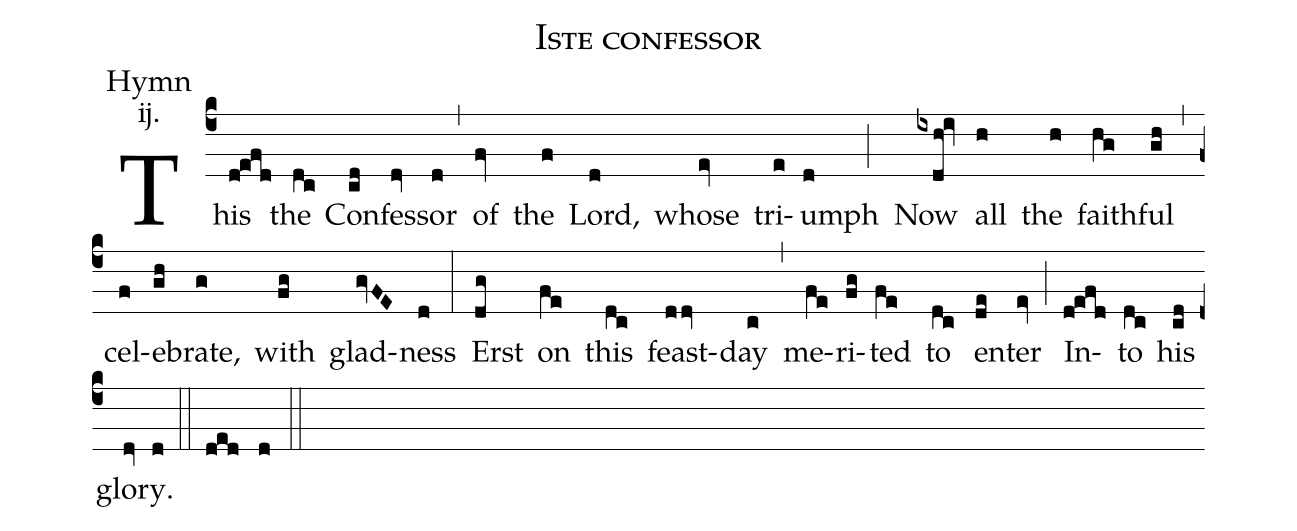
name: Iste confessor;
annotation: Hymn;
annotation: ij.;
mode: 2;
office-part: hymnus;
%%
(c4) This(d!efd) the(dc) Con(cd)fes(dv)sor(d) (,) of(fv) the(f) Lord,(d) whose(ev) tri(e)umph(d) (;)
Now(ixdh!iv) all(h) the(h) faith(hg)ful(gh) (,) cel(f)e(gh)brate,(g) with(fg) glad(gvFE)ness(d) (:)
Erst(dg) on(fe) this(dc) feast-(d!/dv)day(c) (,) me(fe)ri(fg)ted(fe) to(dc) en(de)ter(ev) (;)
In(d!efd)to(dc) his(cd) glo(dv)ry.(d) (::)  (ded) (d) (::)
